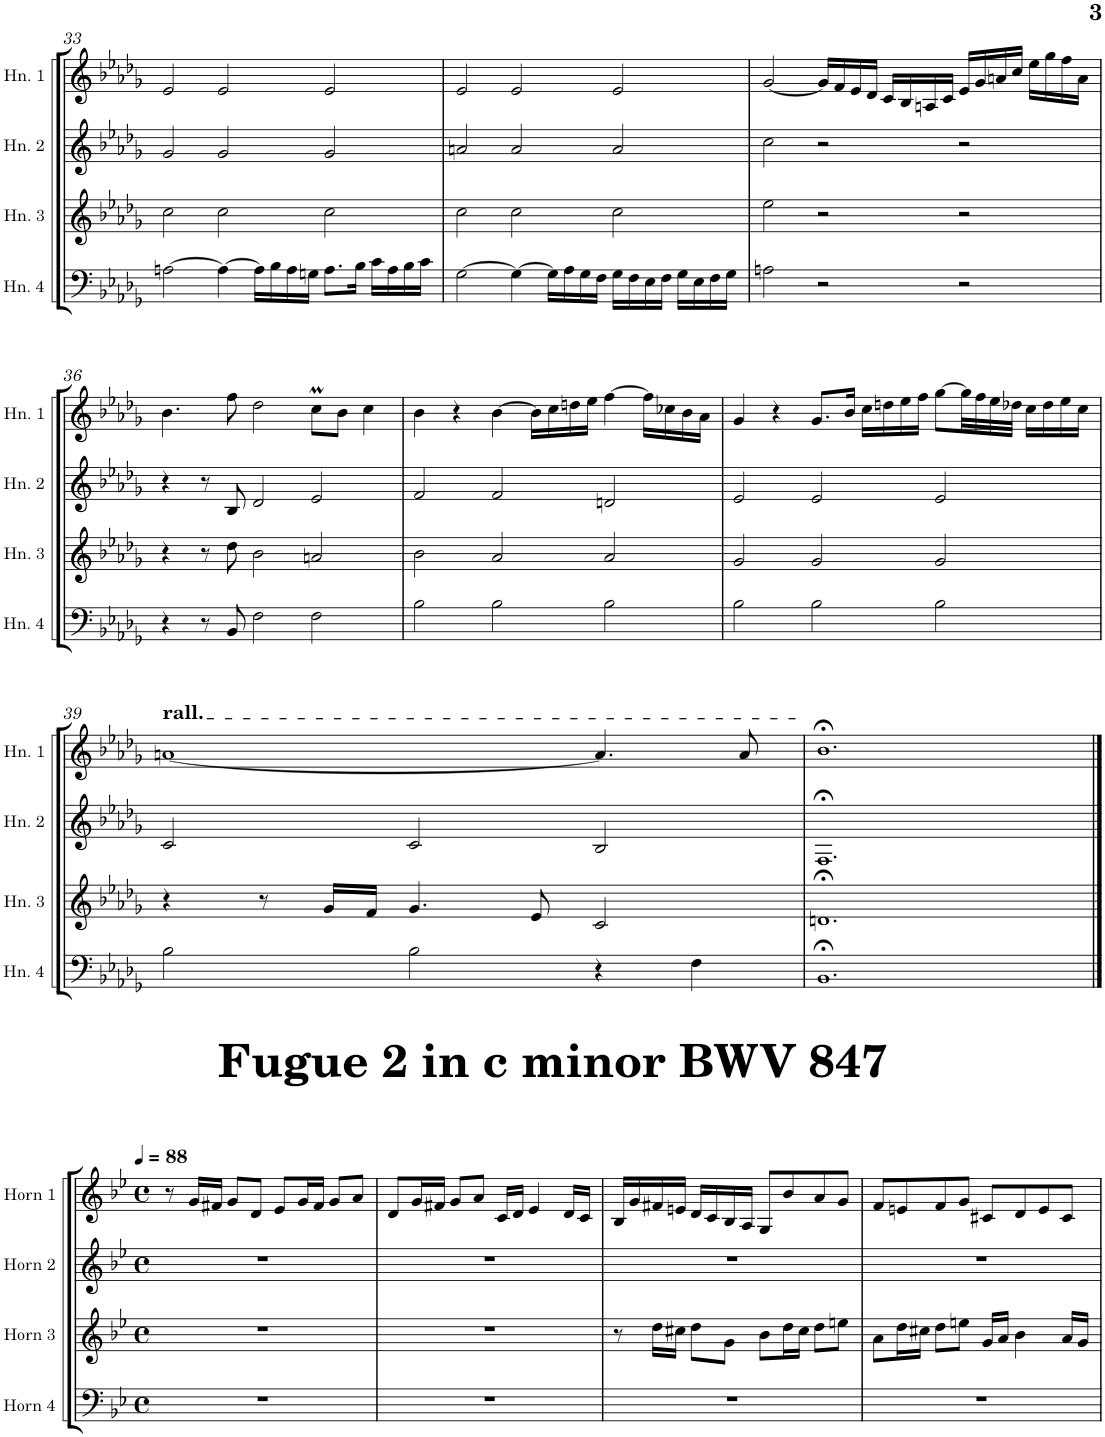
**kern	**kern	**kern	**kern
*part4	*part3	*part2	*part1
*staff4	*staff3	*staff2	*staff1
*I"Horn 4	*I"Horn 3	*I"Horn 2	*I"Horn 1
*I'Hn. 4	*I'Hn. 3	*I'Hn. 2	*I'Hn. 1
!!LO:PB:g=z
*clefF4	*clefG2	*clefG2	*clefG2
*Trd4c7	*Trd4c7	*Trd4c7	*Trd4c7
*k[b-e-a-d-g-]	*k[b-e-a-d-g-]	*k[b-e-a-d-g-]	*k[b-e-a-d-g-]
*M3/2	*M3/2	*M3/2	*M3/2
=33	=33	=33	=33
[2An\	2cc\	2g-/	2e-/
4A\_	2cc\	2g-/	2e-/
16A\LL]	.	.	.
16B-\	.	.	.
16A\	.	.	.
16Gn\JJ	.	.	.
8.A\L	2cc\	2g-/	2e-/
16B-\Jk	.	.	.
16c\LL	.	.	.
16A\	.	.	.
16B-\	.	.	.
16c\JJ	.	.	.
=34	=34	=34	=34
[2G-\	2cc\	2an/	2e-/
4G-\_	2cc\	2a/	2e-/
16G-\LL]	.	.	.
16A-\	.	.	.
16G-\	.	.	.
16F\JJ	.	.	.
16G-\LL	2cc\	2a/	2e-/
16F\	.	.	.
16E-\	.	.	.
16F\JJ	.	.	.
16G-\LL	.	.	.
16E-\	.	.	.
16F\	.	.	.
16G-\JJ	.	.	.
=35	=35	=35	=35
2An\	2ee-\	2cc\	[2g-/
2r	2r	2r	16g-/LL]
.	.	.	16f/
.	.	.	16e-/
.	.	.	16d-/JJ
.	.	.	16c/LL
.	.	.	16B-/
.	.	.	16An/
.	.	.	16c/JJ
2r	2r	2r	16e-/LL
.	.	.	16g-/
.	.	.	16an/
.	.	.	16cc/JJ
.	.	.	16ee-\LL
.	.	.	16gg-\
.	.	.	16ff\
.	.	.	16a\JJ
!!LO:LB:g=z
=36	=36	=36	=36
4r	4r	4r	4.b-\
8r	8r	8r	.
8BB-/	8dd-\	8B-/	8ff\
2F\	2b-\	2d-/	2dd-\
2F\	2an/	2e-/	8ccm\L
.	.	.	8b-\J
.	.	.	4cc\
=37	=37	=37	=37
2B-\	2b-\	2f/	4b-\
.	.	.	4r
2B-\	2a-/	2f/	[4b-\
.	.	.	16b-\LL]
.	.	.	16cc\
.	.	.	16ddn\
.	.	.	16ee-\JJ
2B-\	2a-/	2dn/	[4ff\
.	.	.	16ff\LL]
.	.	.	16cc-X\
.	.	.	16b-\
.	.	.	16a-\JJ
=38	=38	=38	=38
2B-\	2g-/	2e-/	4g-/
.	.	.	4r
2B-\	2g-/	2e-/	8.g-/L
.	.	.	16b-/Jk
.	.	.	16cc\LL
.	.	.	16ddn\
.	.	.	16ee-\
.	.	.	16ff\JJ
2B-\	2g-/	2e-/	[8gg-\L
.	.	.	32gg-\LL]
.	.	.	32ff\
.	.	.	32ee-\
.	.	.	32dd-X\JJJ
.	.	.	16cc\LL
.	.	.	16dd-\
.	.	.	16ee-\
.	.	.	16cc\JJ
!!LO:LB:g=z
=39	=39	=39	=39
!	!	!	!LO:TX:a:t=rall.
2B-\	4r	2c/	[1an
.	8r	.	.
.	16g-/LL	.	.
.	16f/JJ	.	.
2B-\	4.g-/	2c/	.
.	8e-/	.	.
4r	2c/	2B-/	4.a/]
4F\	.	.	.
.	.	.	8a/
=40	=40	=40	=40
1.BB-;<	1.dn;<	1.F;<	1.b-;<
!!LO:LB:g=z
==1	==1	==1	==1
*k[b-e-]	*k[b-e-]	*k[b-e-]	*k[b-e-]
*M4/4	*M4/4	*M4/4	*M4/4
*met(c)	*met(c)	*met(c)	*met(c)
*	*	*	*MM88
1r	1r	1r	8r
.	.	.	16g/LL
.	.	.	16f#X/JJ
.	.	.	8g/L
.	.	.	8d/J
.	.	.	8e-/L
.	.	.	16g/L
.	.	.	16f#/JJ
.	.	.	8g/L
.	.	.	8a/J
=2	=2	=2	=2
1r	1r	1r	8d/L
.	.	.	16g/L
.	.	.	16f#X/JJ
.	.	.	8g/L
.	.	.	8a/J
.	.	.	16c/LL
.	.	.	16d/JJ
.	.	.	4e-/
.	.	.	16d/LL
.	.	.	16c/JJ
=3	=3	=3	=3
1r	8r	1r	16B-/LL
.	.	.	16g/
.	16dd\LL	.	16f#X/
.	16cc#X\JJ	.	16en/JJ
.	8dd\L	.	16d/LL
.	.	.	16c/
.	8g\J	.	16B-/
.	.	.	16A/JJ
.	8b-\L	.	8G/L
.	16dd\L	.	8b-/
.	16cc#\JJ	.	.
.	8dd\L	.	8a/
.	8een\J	.	8g/J
=4	=4	=4	=4
1r	8a\L	1r	8f/L
.	16dd\L	.	8en/
.	16cc#X\JJ	.	.
.	8dd\L	.	8f/
.	8een\J	.	8g/J
.	16g/LL	.	8c#X/L
.	16a/JJ	.	.
.	4b-\	.	8d/
.	.	.	8e/
.	16a/LL	.	8c#/J
.	16g/JJ	.	.
=	=	=	=
*-	*-	*-	*-
